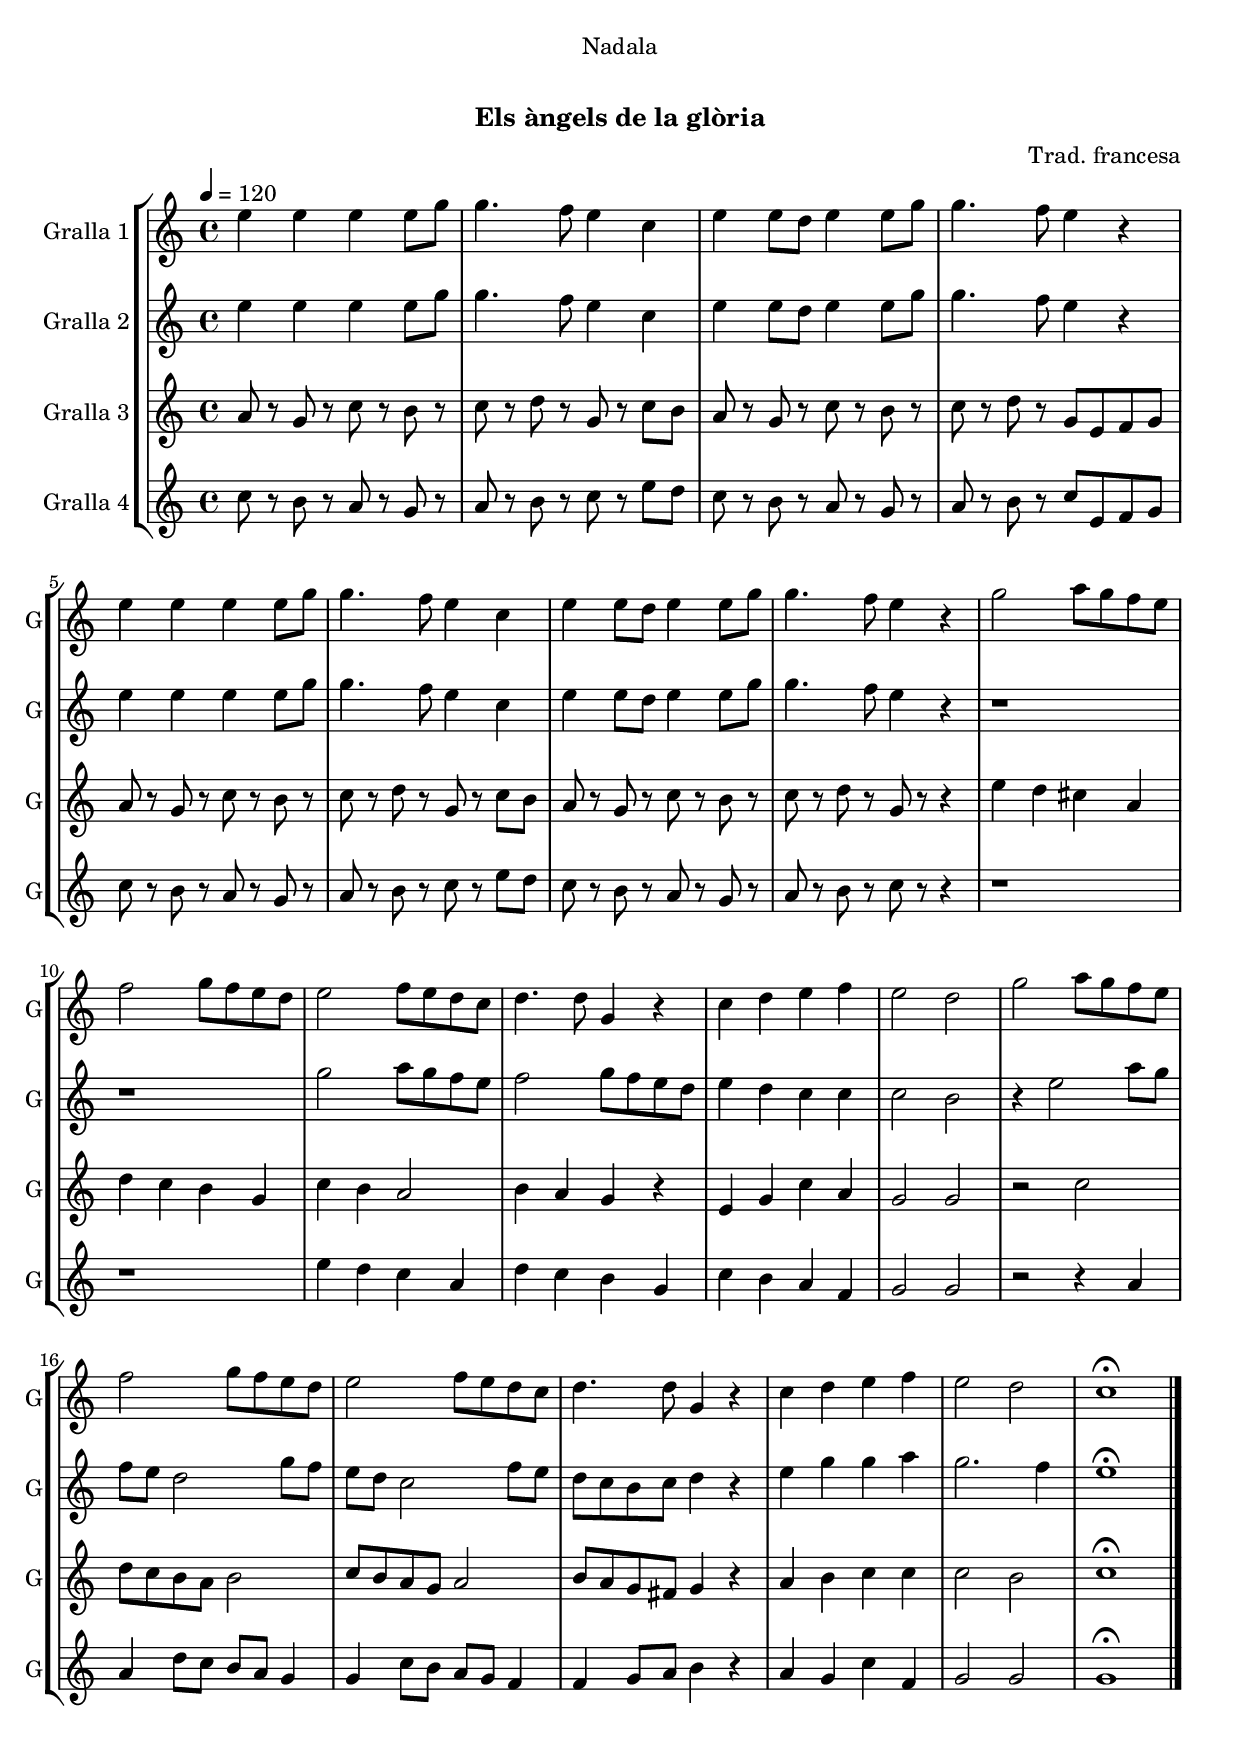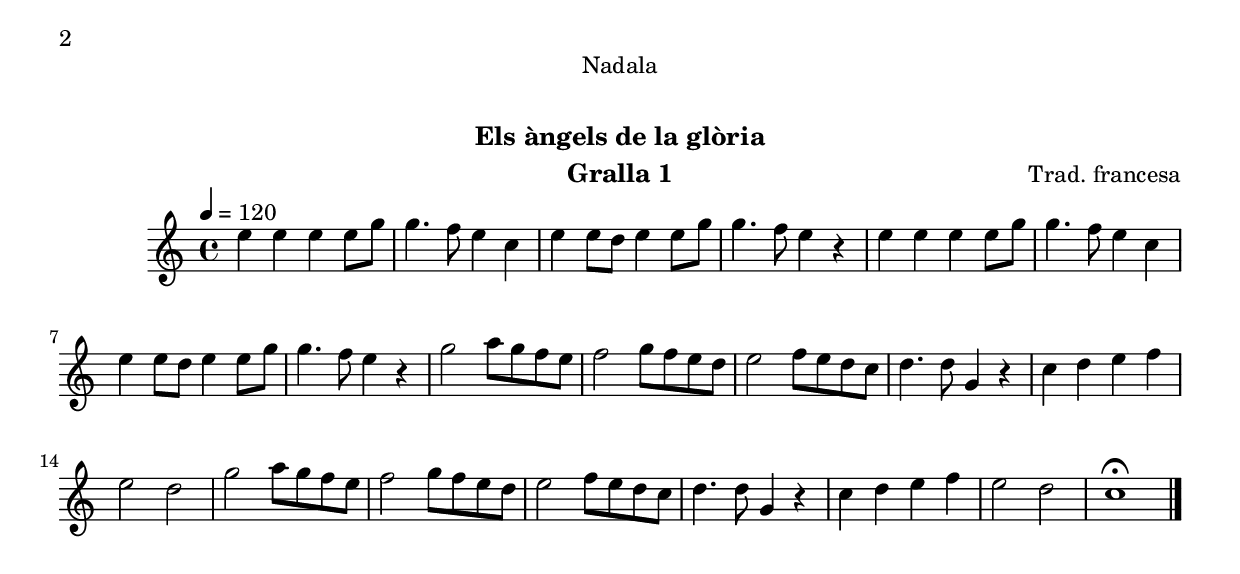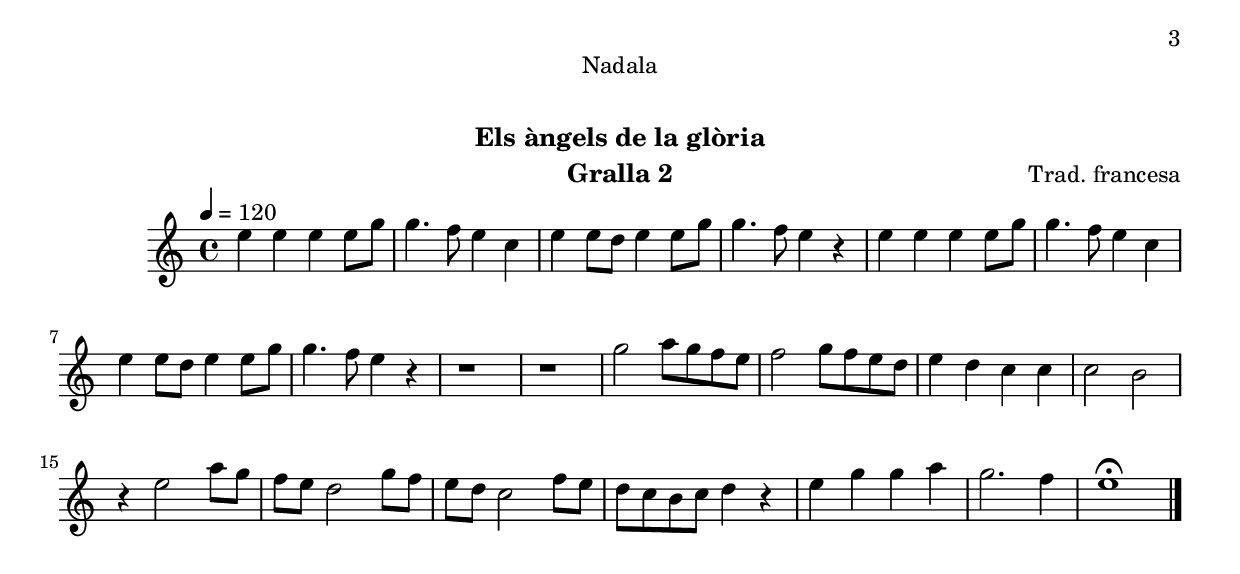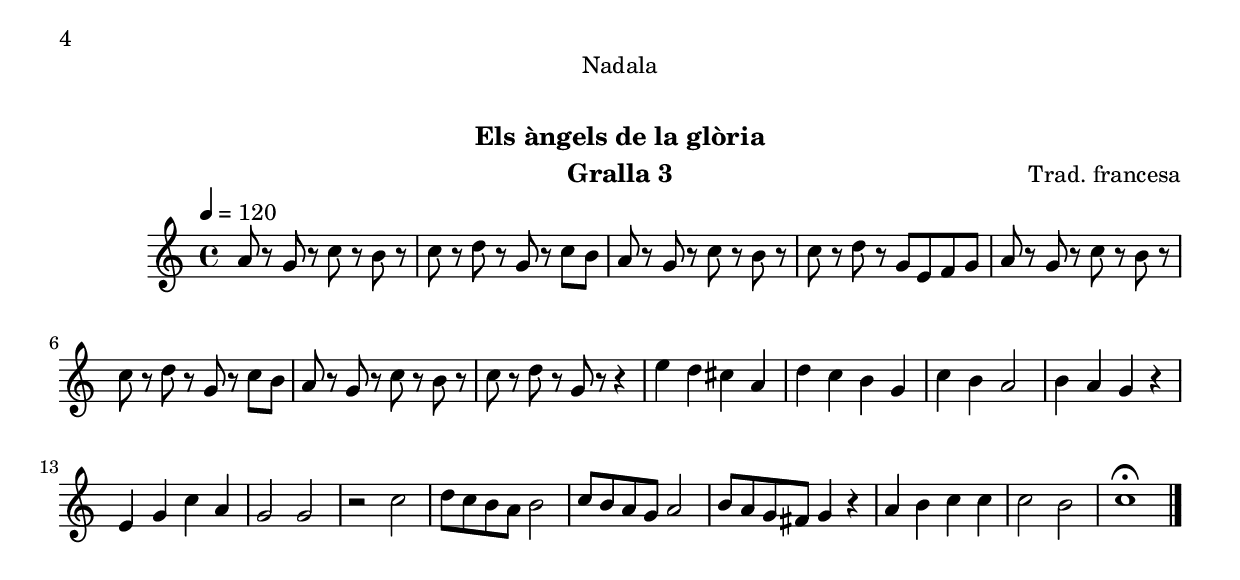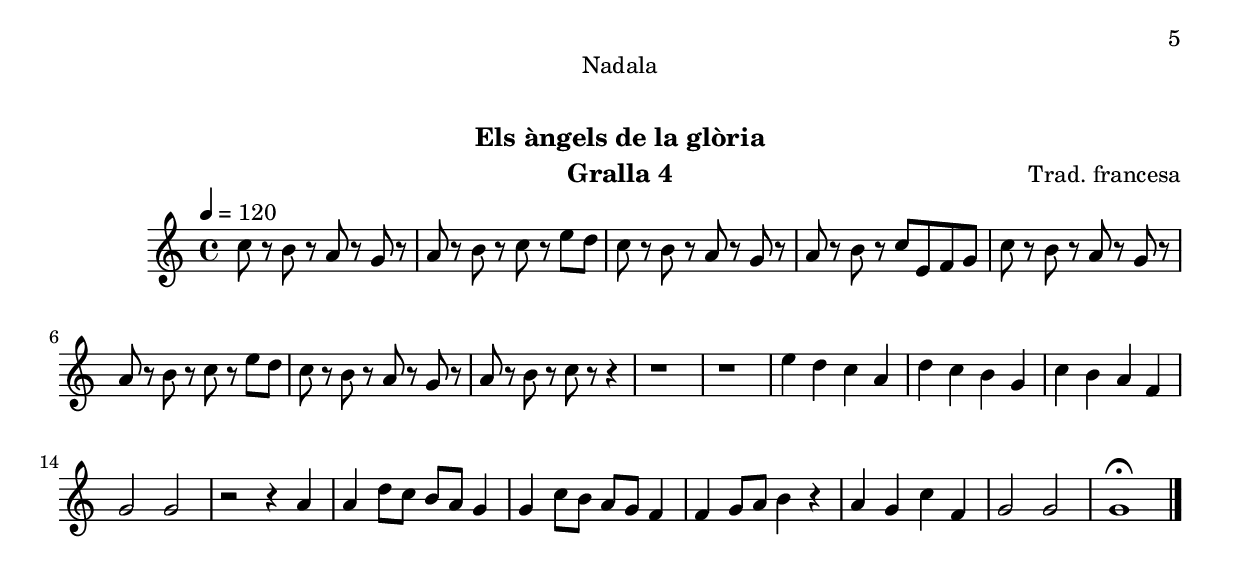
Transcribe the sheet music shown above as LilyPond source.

\version "2.22.1"

\header {
  dedication="Nadala"
  title="  "
  subtitle="Els àngels de la glòria"
  subsubtitle=""
  poet=""
  meter=""
  piece=""
  composer="Trad. francesa"
  arranger=""
  opus=""
  instrument=""
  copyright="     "
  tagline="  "
}

liniaroAa =
\relative e''
{
  \tempo 4=120
  \clef treble
  \key c \major
  \time 4/4
  e4 e e e8 g  |
  g4. f8 e4 c  |
  e4 e8 d e4 e8 g  |
  g4. f8 e4 r  |
  %05
  e4 e e e8 g  |
  g4. f8 e4 c  |
  e4 e8 d e4 e8 g  |
  g4. f8 e4 r  |
  g2 a8 g f e  |
  %10
  f2 g8 f e d  |
  e2 f8 e d c  |
  d4. d8 g,4 r  |
  c4 d e f  |
  e2 d  |
  %15
  g2 a8 g f e  |
  f2 g8 f e d  |
  e2 f8 e d c  |
  d4. d8 g,4 r  |
  c4 d e f  |
  %20
  e2 d  |
  c1\fermata  \bar "|."
}

liniaroAb =
\relative e''
{
  \tempo 4=120
  \clef treble
  \key c \major
  \time 4/4
  e4 e e e8 g  |
  g4. f8 e4 c  |
  e4 e8 d e4 e8 g  |
  g4. f8 e4 r  |
  %05
  e4 e e e8 g  |
  g4. f8 e4 c  |
  e4 e8 d e4 e8 g  |
  g4. f8 e4 r  |
  r1  |
  %10
  r1  |
  g2 a8 g f e  |
  f2 g8 f e d  |
  e4 d c c  |
  c2 b  |
  %15
  r4 e2 a8 g  |
  f8 e d2 g8 f  |
  e8 d c2 f8 e  |
  d8 c b c d4 r  |
  e4 g g a  |
  %20
  g2. f4  |
  e1\fermata  \bar "|."
}

liniaroAc =
\relative a'
{
  \tempo 4=120
  \clef treble
  \key c \major
  \time 4/4
  a8 r g r c r b r  |
  c8 r d r g, r c b  |
  a8 r g r c r b r  |
  c8 r d r g, e f g  |
  %05
  a8 r g r c r b r  |
  c8 r d r g, r c b  |
  a8 r g r c r b r  |
  c8 r d r g, r r4  |
  e'4 d cis a  |
  %10
  d4 c b g  |
  c4 b a2  |
  b4 a g r  |
  e4 g c a  |
  g2 g  |
  %15
  r2 c  |
  d8 c b a b2  |
  c8 b a g a2  |
  b8 a g fis g4 r  |
  a4 b c c  |
  %20
  c2 b  |
  c1\fermata  \bar "|."
}

liniaroAd =
\relative c''
{
  \tempo 4=120
  \clef treble
  \key c \major
  \time 4/4
  c8 r b r a r g r  |
  a8 r b r c r e d  |
  c8 r b r a r g r  |
  a8 r b r c e, f g  |
  %05
  c8 r b r a r g r  |
  a8 r b r c r e d  |
  c8 r b r a r g r  |
  a8 r b r c r r4  |
  r1  |
  %10
  r1  |
  e4 d c a  |
  d4 c b g  |
  c4 b a f  |
  g2 g  |
  %15
  r2 r4 a  |
  a4 d8 c b a g4  |
  g4 c8 b a g f4  |
  f4 g8 a b4 r  |
  a4 g c f,  |
  %20
  g2 g  |
  g1\fermata  \bar "|."
}

\bookpart {
  \score {
    \new StaffGroup {
      \override Score.RehearsalMark #'self-alignment-X = #LEFT
      <<
        \new Staff \with {instrumentName = #"Gralla 1" shortInstrumentName = #"G"} \liniaroAa
        \new Staff \with {instrumentName = #"Gralla 2" shortInstrumentName = #"G"} \liniaroAb
        \new Staff \with {instrumentName = #"Gralla 3" shortInstrumentName = #"G"} \liniaroAc
        \new Staff \with {instrumentName = #"Gralla 4" shortInstrumentName = #"G"} \liniaroAd
      >>
    }
    \layout {}
  }
  \score { \unfoldRepeats
    \new StaffGroup {
      \override Score.RehearsalMark #'self-alignment-X = #LEFT
      <<
        \new Staff \with {instrumentName = #"Gralla 1" shortInstrumentName = #"G"} \liniaroAa
        \new Staff \with {instrumentName = #"Gralla 2" shortInstrumentName = #"G"} \liniaroAb
        \new Staff \with {instrumentName = #"Gralla 3" shortInstrumentName = #"G"} \liniaroAc
        \new Staff \with {instrumentName = #"Gralla 4" shortInstrumentName = #"G"} \liniaroAd
      >>
    }
    \midi {}
  }
}

\bookpart {
  \header {instrument="Gralla 1"}
  \score {
    \new StaffGroup {
      \override Score.RehearsalMark #'self-alignment-X = #LEFT
      <<
        \new Staff \liniaroAa
      >>
    }
    \layout {}
  }
  \score { \unfoldRepeats
    \new StaffGroup {
      \override Score.RehearsalMark #'self-alignment-X = #LEFT
      <<
        \new Staff \liniaroAa
      >>
    }
    \midi {}
  }
}

\bookpart {
  \header {instrument="Gralla 2"}
  \score {
    \new StaffGroup {
      \override Score.RehearsalMark #'self-alignment-X = #LEFT
      <<
        \new Staff \liniaroAb
      >>
    }
    \layout {}
  }
  \score { \unfoldRepeats
    \new StaffGroup {
      \override Score.RehearsalMark #'self-alignment-X = #LEFT
      <<
        \new Staff \liniaroAb
      >>
    }
    \midi {}
  }
}

\bookpart {
  \header {instrument="Gralla 3"}
  \score {
    \new StaffGroup {
      \override Score.RehearsalMark #'self-alignment-X = #LEFT
      <<
        \new Staff \liniaroAc
      >>
    }
    \layout {}
  }
  \score { \unfoldRepeats
    \new StaffGroup {
      \override Score.RehearsalMark #'self-alignment-X = #LEFT
      <<
        \new Staff \liniaroAc
      >>
    }
    \midi {}
  }
}

\bookpart {
  \header {instrument="Gralla 4"}
  \score {
    \new StaffGroup {
      \override Score.RehearsalMark #'self-alignment-X = #LEFT
      <<
        \new Staff \liniaroAd
      >>
    }
    \layout {}
  }
  \score { \unfoldRepeats
    \new StaffGroup {
      \override Score.RehearsalMark #'self-alignment-X = #LEFT
      <<
        \new Staff \liniaroAd
      >>
    }
    \midi {}
  }
}

